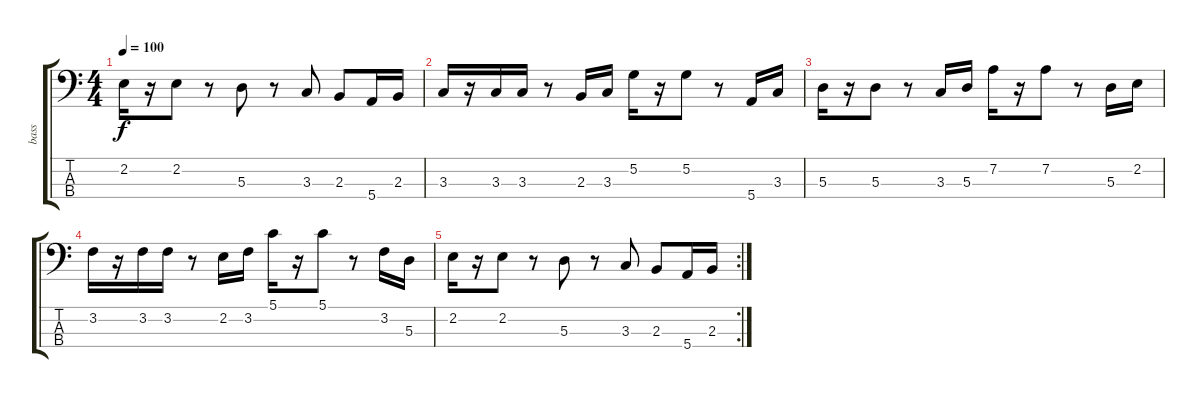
\track ("bass" "bass") {instrument electricbassfinger}
\staff {score tabs}
\tuning (G2 D2 A1 E1) {hide}
\ts (4 4)
\tempo 100
\clef f4
\ks c
2.2.16{dy f} r.16 2.2.8 r.8 5.3.8 r.8 3.3.8 2.3.8 5.4.16 2.3.16 |
3.3.16 r.16 3.3.16 3.3.16 r.8 2.3.16 3.3.16 5.2.16 r.16 5.2.8 r.8 5.4.16 3.3.16 |
5.3.16 r.16 5.3.8 r.8 3.3.16 5.3.16 7.2.16 r.16 7.2.8 r.8 5.3.16 2.2.16 |
3.2.16 r.16 3.2.16 3.2.16 r.8 2.2.16 3.2.16 5.1.16 r.16 5.1.8 r.8 3.2.16 5.3.16 |
\rc 2
2.2.16 r.16 2.2.8 r.8 5.3.8 r.8 3.3.8 2.3.8 5.4.16 2.3.16
